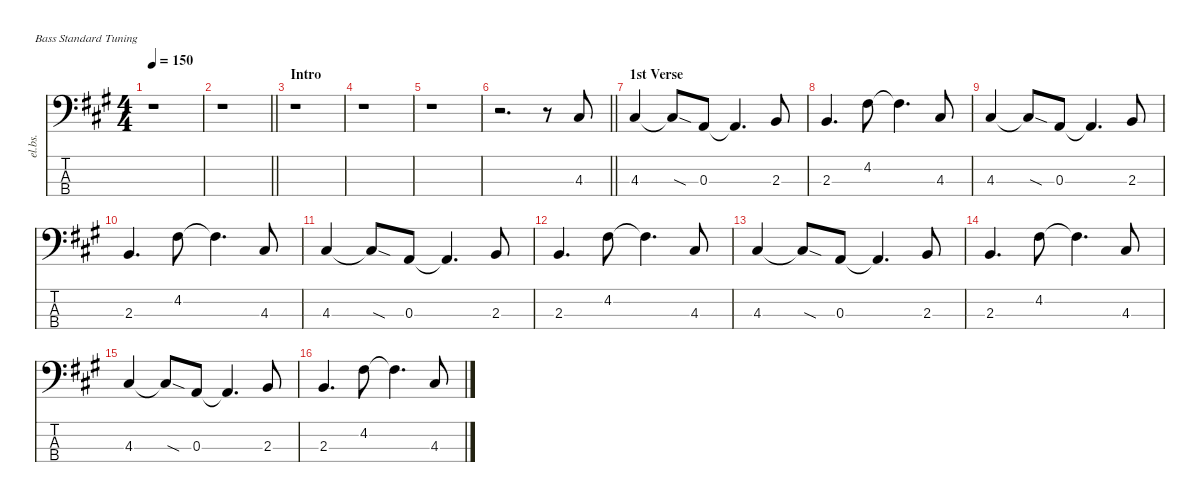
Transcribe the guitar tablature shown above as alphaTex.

\defaultSystemsLayout 4
\hideDynamics
\bracketExtendMode nobrackets
\otherSystemsTrackNameOrientation horizontal
\track ("Bass" "el.bs.") {instrument electricbassfinger}
\staff {score tabs}
\tuning (G2 D2 A1 E1)
\ts (4 4)
\beaming (8 2 2 2 2)
\tempo 150
\clef f4
\ks a
r.1{dy mf instrument electricbassfinger} |
\barLineRight lightlight
r.1 |
\section ("" "Intro")
r.1 |
r.1 |
r.1 |
\barLineRight lightlight
r.2{d} r.8 4.3{acc #}.8 |
\section ("" "1st Verse")
4.3{acc #}.4{dy f} 4.3{sod t acc #}.8 0.3{acc forcenatural}.8 0.3{t acc forcenatural}.4{d} 2.3{acc forcenatural}.8 |
2.3{acc forcenatural}.4{d} 4.2{acc #}.8 4.2{t acc #}.4{d} 4.3{acc #}.8 |
4.3{acc #}.4 4.3{sod t acc #}.8 0.3{acc forcenatural}.8 0.3{t acc forcenatural}.4{d} 2.3{acc forcenatural}.8 |
2.3{acc forcenatural}.4{d} 4.2{acc #}.8 4.2{t acc #}.4{d} 4.3{acc #}.8 |
4.3{acc #}.4 4.3{sod t acc #}.8 0.3{acc forcenatural}.8 0.3{t acc forcenatural}.4{d} 2.3{acc forcenatural}.8 |
2.3{acc forcenatural}.4{d} 4.2{acc #}.8 4.2{t acc #}.4{d} 4.3{acc #}.8 |
4.3{acc #}.4 4.3{sod t acc #}.8 0.3{acc forcenatural}.8 0.3{t acc forcenatural}.4{d} 2.3{acc forcenatural}.8 |
2.3{acc forcenatural}.4{d} 4.2{acc #}.8 4.2{t acc #}.4{d} 4.3{acc #}.8 |
4.3{acc #}.4 4.3{sod t acc #}.8 0.3{acc forcenatural}.8 0.3{t acc forcenatural}.4{d} 2.3{acc forcenatural}.8 |
2.3{acc forcenatural}.4{d} 4.2{acc #}.8 4.2{t acc #}.4{d} 4.3{acc #}.8
